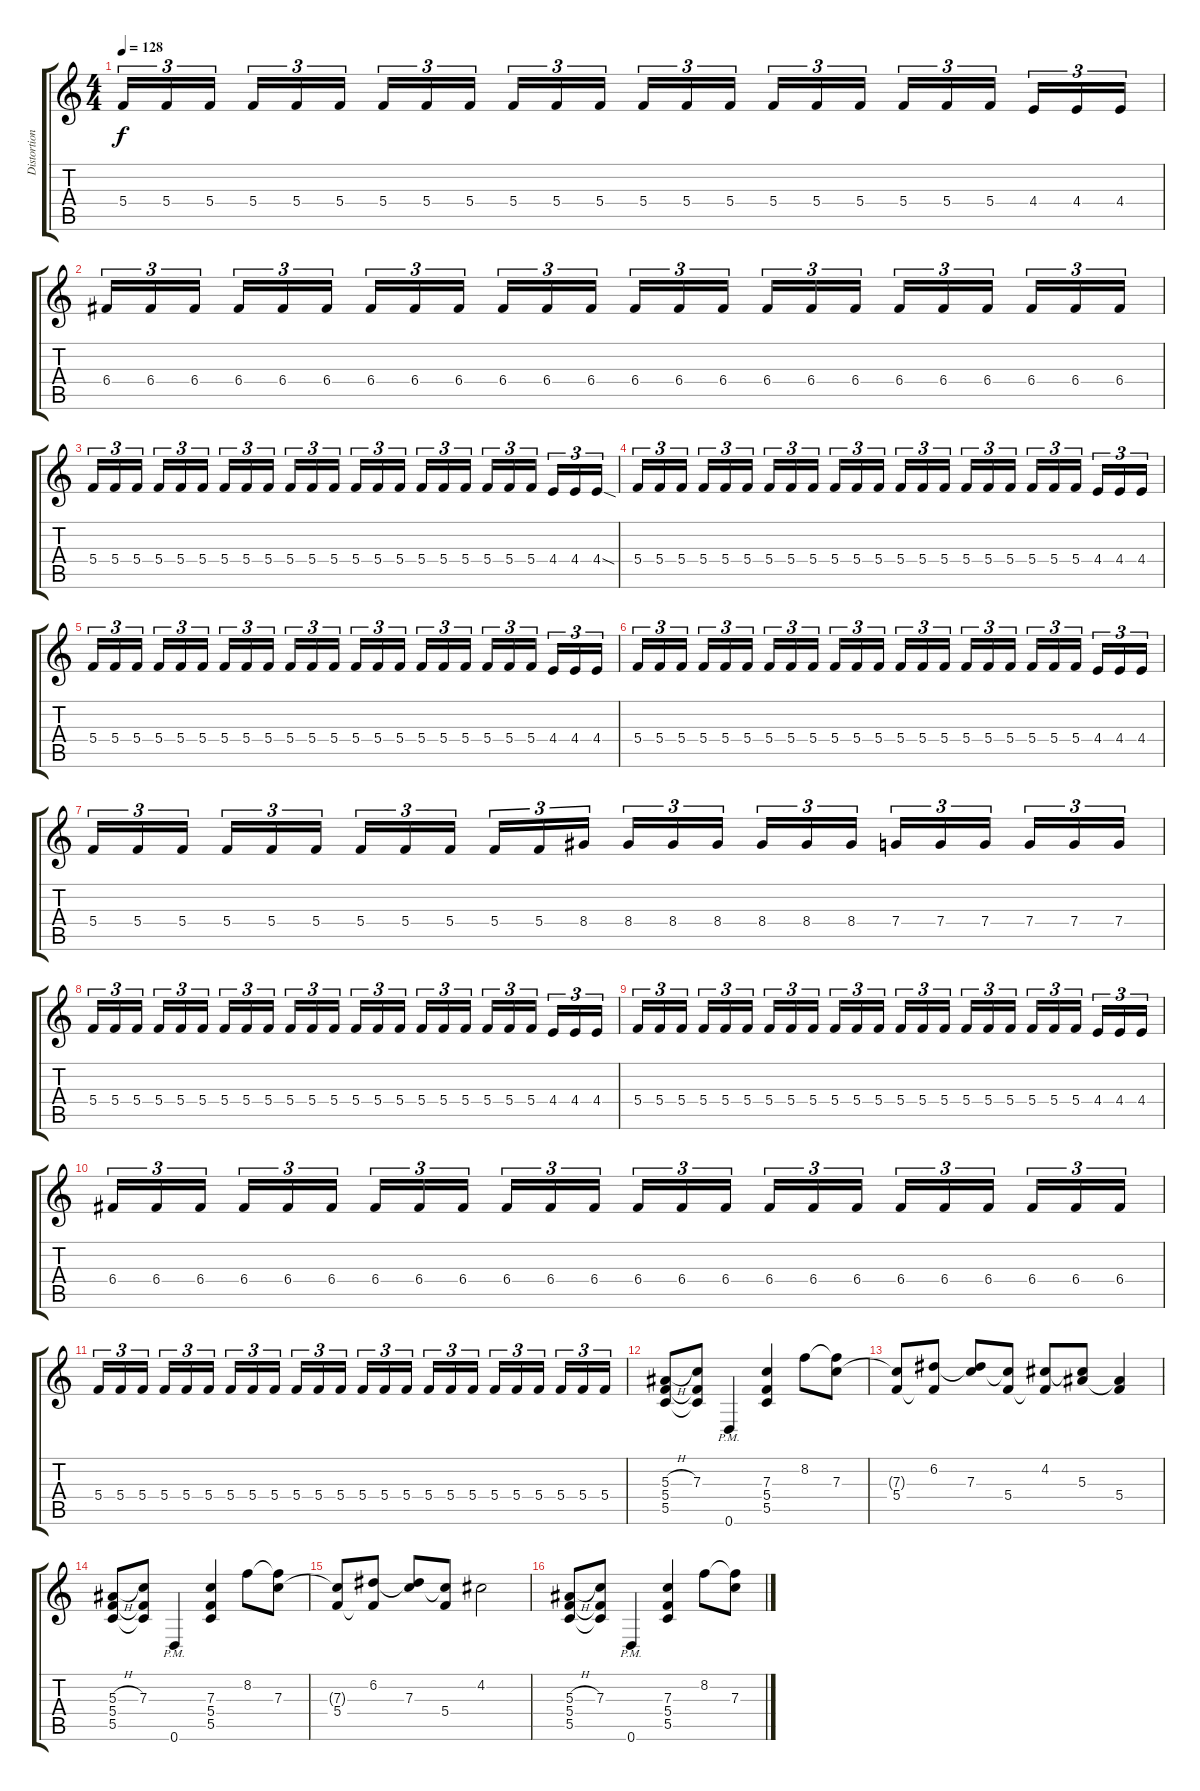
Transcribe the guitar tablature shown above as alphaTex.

\track ("Distortion Guitar 2" "Distortion") {instrument distortionguitar}
\staff {score tabs}
\tuning (D4 A3 F3 C3 G2 D2) {hide}
\ts (4 4)
\tempo 128
\clef g2
\ks c
5.4.16{tu (3 2) dy f} 5.4.16{tu (3 2)} 5.4.16{tu (3 2)} 5.4.16{tu (3 2)} 5.4.16{tu (3 2)} 5.4.16{tu (3 2)} 5.4.16{tu (3 2)} 5.4.16{tu (3 2)} 5.4.16{tu (3 2)} 5.4.16{tu (3 2)} 5.4.16{tu (3 2)} 5.4.16{tu (3 2)} 5.4.16{tu (3 2)} 5.4.16{tu (3 2)} 5.4.16{tu (3 2)} 5.4.16{tu (3 2)} 5.4.16{tu (3 2)} 5.4.16{tu (3 2)} 5.4.16{tu (3 2)} 5.4.16{tu (3 2)} 5.4.16{tu (3 2)} 4.4.16{tu (3 2)} 4.4.16{tu (3 2)} 4.4.16{tu (3 2)} |
6.4.16{tu (3 2)} 6.4.16{tu (3 2)} 6.4.16{tu (3 2)} 6.4.16{tu (3 2)} 6.4.16{tu (3 2)} 6.4.16{tu (3 2)} 6.4.16{tu (3 2)} 6.4.16{tu (3 2)} 6.4.16{tu (3 2)} 6.4.16{tu (3 2)} 6.4.16{tu (3 2)} 6.4.16{tu (3 2)} 6.4.16{tu (3 2)} 6.4.16{tu (3 2)} 6.4.16{tu (3 2)} 6.4.16{tu (3 2)} 6.4.16{tu (3 2)} 6.4.16{tu (3 2)} 6.4.16{tu (3 2)} 6.4.16{tu (3 2)} 6.4.16{tu (3 2)} 6.4.16{tu (3 2)} 6.4.16{tu (3 2)} 6.4.16{tu (3 2)} |
5.4.16{tu (3 2)} 5.4.16{tu (3 2)} 5.4.16{tu (3 2)} 5.4.16{tu (3 2)} 5.4.16{tu (3 2)} 5.4.16{tu (3 2)} 5.4.16{tu (3 2)} 5.4.16{tu (3 2)} 5.4.16{tu (3 2)} 5.4.16{tu (3 2)} 5.4.16{tu (3 2)} 5.4.16{tu (3 2)} 5.4.16{tu (3 2)} 5.4.16{tu (3 2)} 5.4.16{tu (3 2)} 5.4.16{tu (3 2)} 5.4.16{tu (3 2)} 5.4.16{tu (3 2)} 5.4.16{tu (3 2)} 5.4.16{tu (3 2)} 5.4.16{tu (3 2)} 4.4.16{tu (3 2)} 4.4.16{tu (3 2)} 4.4{sod}.16{tu (3 2)} |
5.4.16{tu (3 2)} 5.4.16{tu (3 2)} 5.4.16{tu (3 2)} 5.4.16{tu (3 2)} 5.4.16{tu (3 2)} 5.4.16{tu (3 2)} 5.4.16{tu (3 2)} 5.4.16{tu (3 2)} 5.4.16{tu (3 2)} 5.4.16{tu (3 2)} 5.4.16{tu (3 2)} 5.4.16{tu (3 2)} 5.4.16{tu (3 2)} 5.4.16{tu (3 2)} 5.4.16{tu (3 2)} 5.4.16{tu (3 2)} 5.4.16{tu (3 2)} 5.4.16{tu (3 2)} 5.4.16{tu (3 2)} 5.4.16{tu (3 2)} 5.4.16{tu (3 2)} 4.4.16{tu (3 2)} 4.4.16{tu (3 2)} 4.4.16{tu (3 2)} |
5.4.16{tu (3 2)} 5.4.16{tu (3 2)} 5.4.16{tu (3 2)} 5.4.16{tu (3 2)} 5.4.16{tu (3 2)} 5.4.16{tu (3 2)} 5.4.16{tu (3 2)} 5.4.16{tu (3 2)} 5.4.16{tu (3 2)} 5.4.16{tu (3 2)} 5.4.16{tu (3 2)} 5.4.16{tu (3 2)} 5.4.16{tu (3 2)} 5.4.16{tu (3 2)} 5.4.16{tu (3 2)} 5.4.16{tu (3 2)} 5.4.16{tu (3 2)} 5.4.16{tu (3 2)} 5.4.16{tu (3 2)} 5.4.16{tu (3 2)} 5.4.16{tu (3 2)} 4.4.16{tu (3 2)} 4.4.16{tu (3 2)} 4.4.16{tu (3 2)} |
5.4.16{tu (3 2)} 5.4.16{tu (3 2)} 5.4.16{tu (3 2)} 5.4.16{tu (3 2)} 5.4.16{tu (3 2)} 5.4.16{tu (3 2)} 5.4.16{tu (3 2)} 5.4.16{tu (3 2)} 5.4.16{tu (3 2)} 5.4.16{tu (3 2)} 5.4.16{tu (3 2)} 5.4.16{tu (3 2)} 5.4.16{tu (3 2)} 5.4.16{tu (3 2)} 5.4.16{tu (3 2)} 5.4.16{tu (3 2)} 5.4.16{tu (3 2)} 5.4.16{tu (3 2)} 5.4.16{tu (3 2)} 5.4.16{tu (3 2)} 5.4.16{tu (3 2)} 4.4.16{tu (3 2)} 4.4.16{tu (3 2)} 4.4.16{tu (3 2)} |
5.4.16{tu (3 2)} 5.4.16{tu (3 2)} 5.4.16{tu (3 2)} 5.4.16{tu (3 2)} 5.4.16{tu (3 2)} 5.4.16{tu (3 2)} 5.4.16{tu (3 2)} 5.4.16{tu (3 2)} 5.4.16{tu (3 2)} 5.4.16{tu (3 2)} 5.4.16{tu (3 2)} 8.4.16{tu (3 2)} 8.4.16{tu (3 2)} 8.4.16{tu (3 2)} 8.4.16{tu (3 2)} 8.4.16{tu (3 2)} 8.4.16{tu (3 2)} 8.4.16{tu (3 2)} 7.4.16{tu (3 2)} 7.4.16{tu (3 2)} 7.4.16{tu (3 2)} 7.4.16{tu (3 2)} 7.4.16{tu (3 2)} 7.4.16{tu (3 2)} |
5.4.16{tu (3 2)} 5.4.16{tu (3 2)} 5.4.16{tu (3 2)} 5.4.16{tu (3 2)} 5.4.16{tu (3 2)} 5.4.16{tu (3 2)} 5.4.16{tu (3 2)} 5.4.16{tu (3 2)} 5.4.16{tu (3 2)} 5.4.16{tu (3 2)} 5.4.16{tu (3 2)} 5.4.16{tu (3 2)} 5.4.16{tu (3 2)} 5.4.16{tu (3 2)} 5.4.16{tu (3 2)} 5.4.16{tu (3 2)} 5.4.16{tu (3 2)} 5.4.16{tu (3 2)} 5.4.16{tu (3 2)} 5.4.16{tu (3 2)} 5.4.16{tu (3 2)} 4.4.16{tu (3 2)} 4.4.16{tu (3 2)} 4.4.16{tu (3 2)} |
5.4.16{tu (3 2)} 5.4.16{tu (3 2)} 5.4.16{tu (3 2)} 5.4.16{tu (3 2)} 5.4.16{tu (3 2)} 5.4.16{tu (3 2)} 5.4.16{tu (3 2)} 5.4.16{tu (3 2)} 5.4.16{tu (3 2)} 5.4.16{tu (3 2)} 5.4.16{tu (3 2)} 5.4.16{tu (3 2)} 5.4.16{tu (3 2)} 5.4.16{tu (3 2)} 5.4.16{tu (3 2)} 5.4.16{tu (3 2)} 5.4.16{tu (3 2)} 5.4.16{tu (3 2)} 5.4.16{tu (3 2)} 5.4.16{tu (3 2)} 5.4.16{tu (3 2)} 4.4.16{tu (3 2)} 4.4.16{tu (3 2)} 4.4.16{tu (3 2)} |
6.4.16{tu (3 2)} 6.4.16{tu (3 2)} 6.4.16{tu (3 2)} 6.4.16{tu (3 2)} 6.4.16{tu (3 2)} 6.4.16{tu (3 2)} 6.4.16{tu (3 2)} 6.4.16{tu (3 2)} 6.4.16{tu (3 2)} 6.4.16{tu (3 2)} 6.4.16{tu (3 2)} 6.4.16{tu (3 2)} 6.4.16{tu (3 2)} 6.4.16{tu (3 2)} 6.4.16{tu (3 2)} 6.4.16{tu (3 2)} 6.4.16{tu (3 2)} 6.4.16{tu (3 2)} 6.4.16{tu (3 2)} 6.4.16{tu (3 2)} 6.4.16{tu (3 2)} 6.4.16{tu (3 2)} 6.4.16{tu (3 2)} 6.4.16{tu (3 2)} |
5.4.16{tu (3 2)} 5.4.16{tu (3 2)} 5.4.16{tu (3 2)} 5.4.16{tu (3 2)} 5.4.16{tu (3 2)} 5.4.16{tu (3 2)} 5.4.16{tu (3 2)} 5.4.16{tu (3 2)} 5.4.16{tu (3 2)} 5.4.16{tu (3 2)} 5.4.16{tu (3 2)} 5.4.16{tu (3 2)} 5.4.16{tu (3 2)} 5.4.16{tu (3 2)} 5.4.16{tu (3 2)} 5.4.16{tu (3 2)} 5.4.16{tu (3 2)} 5.4.16{tu (3 2)} 5.4.16{tu (3 2)} 5.4.16{tu (3 2)} 5.4.16{tu (3 2)} 5.4.16{tu (3 2)} 5.4.16{tu (3 2)} 5.4.16{tu (3 2)} |
(5.3{h} 5.4 5.5).8 (7.3 5.4{t} 5.5{t}).8 0.6{pm}.4 (7.3 5.4 5.5).4 8.2.8 (8.2{t} 7.3).8 |
(7.3{t} 5.4).8 (6.2 5.4{t}).8 (6.2{t} 7.3).8 (7.3{t} 5.4).8 (4.2 5.4{t}).8 (4.2{t} 5.3).8 (5.3{t} 5.4).4 |
(5.3{h} 5.4 5.5).8 (7.3 5.4{t} 5.5{t}).8 0.6{pm}.4 (7.3 5.4 5.5).4 8.2.8 (8.2{t} 7.3).8 |
(7.3{t} 5.4).8 (6.2 5.4{t}).8 (6.2{t} 7.3).8 (7.3{t} 5.4).8 4.2.2 |
(5.3{h} 5.4 5.5).8 (7.3 5.4{t} 5.5{t}).8 0.6{pm}.4 (7.3 5.4 5.5).4 8.2.8 (8.2{t} 7.3).8
